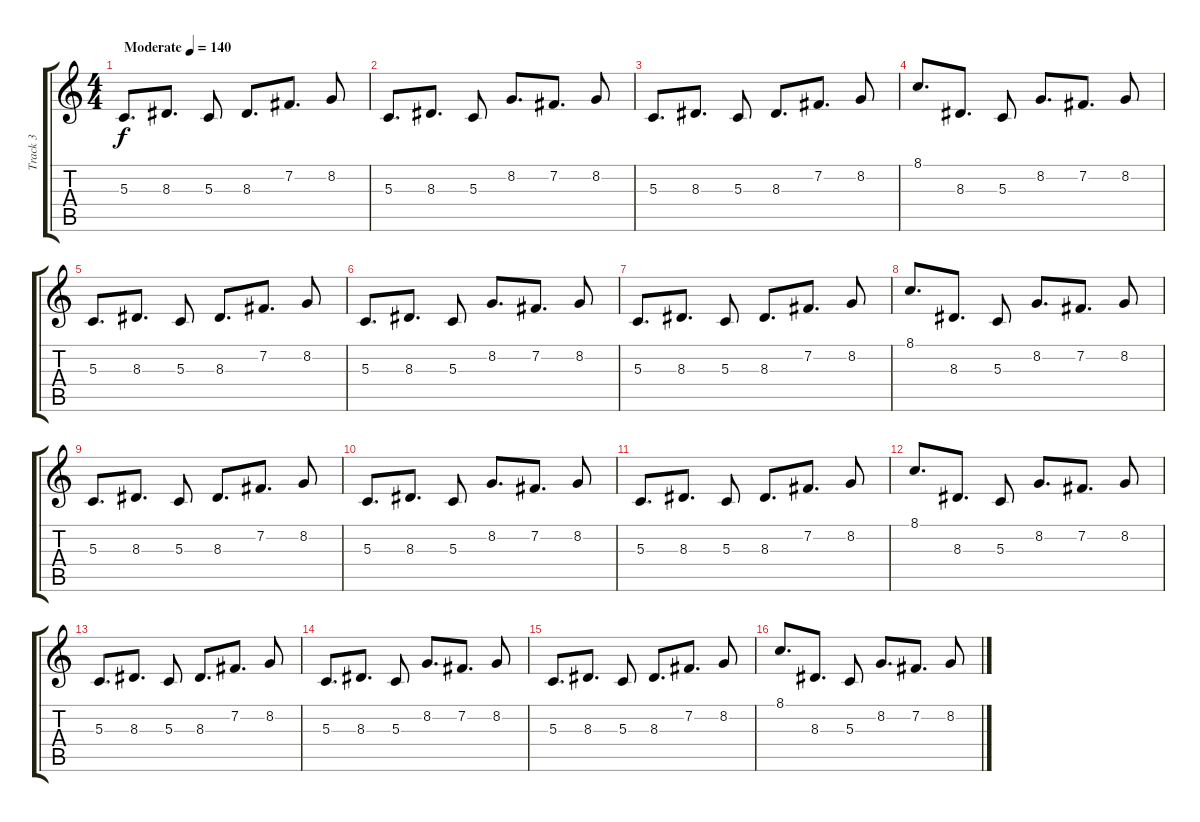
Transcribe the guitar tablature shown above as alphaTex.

\track ("Track 3" "Track 3") {instrument lead1square}
\staff {score tabs}
\tuning (E4 B3 G3 D3 A2 E2) {hide}
\ts (4 4)
\tempo (140 "Moderate")
\clef g2
\ks c
5.3.8{d dy f instrument lead1square} 8.3.8{d} 5.3.8 8.3.8{d} 7.2.8{d} 8.2.8 |
5.3.8{d} 8.3.8{d} 5.3.8 8.2.8{d} 7.2.8{d} 8.2.8 |
5.3.8{d} 8.3.8{d} 5.3.8 8.3.8{d} 7.2.8{d} 8.2.8 |
8.1.8{d} 8.3.8{d} 5.3.8 8.2.8{d} 7.2.8{d} 8.2.8 |
5.3.8{d} 8.3.8{d} 5.3.8 8.3.8{d} 7.2.8{d} 8.2.8 |
5.3.8{d} 8.3.8{d} 5.3.8 8.2.8{d} 7.2.8{d} 8.2.8 |
5.3.8{d} 8.3.8{d} 5.3.8 8.3.8{d} 7.2.8{d} 8.2.8 |
8.1.8{d} 8.3.8{d} 5.3.8 8.2.8{d} 7.2.8{d} 8.2.8 |
5.3.8{d} 8.3.8{d} 5.3.8 8.3.8{d} 7.2.8{d} 8.2.8 |
5.3.8{d} 8.3.8{d} 5.3.8 8.2.8{d} 7.2.8{d} 8.2.8 |
5.3.8{d} 8.3.8{d} 5.3.8 8.3.8{d} 7.2.8{d} 8.2.8 |
8.1.8{d} 8.3.8{d} 5.3.8 8.2.8{d} 7.2.8{d} 8.2.8 |
5.3.8{d} 8.3.8{d} 5.3.8 8.3.8{d} 7.2.8{d} 8.2.8 |
5.3.8{d} 8.3.8{d} 5.3.8 8.2.8{d} 7.2.8{d} 8.2.8 |
5.3.8{d} 8.3.8{d} 5.3.8 8.3.8{d} 7.2.8{d} 8.2.8 |
8.1.8{d} 8.3.8{d} 5.3.8 8.2.8{d} 7.2.8{d} 8.2.8
